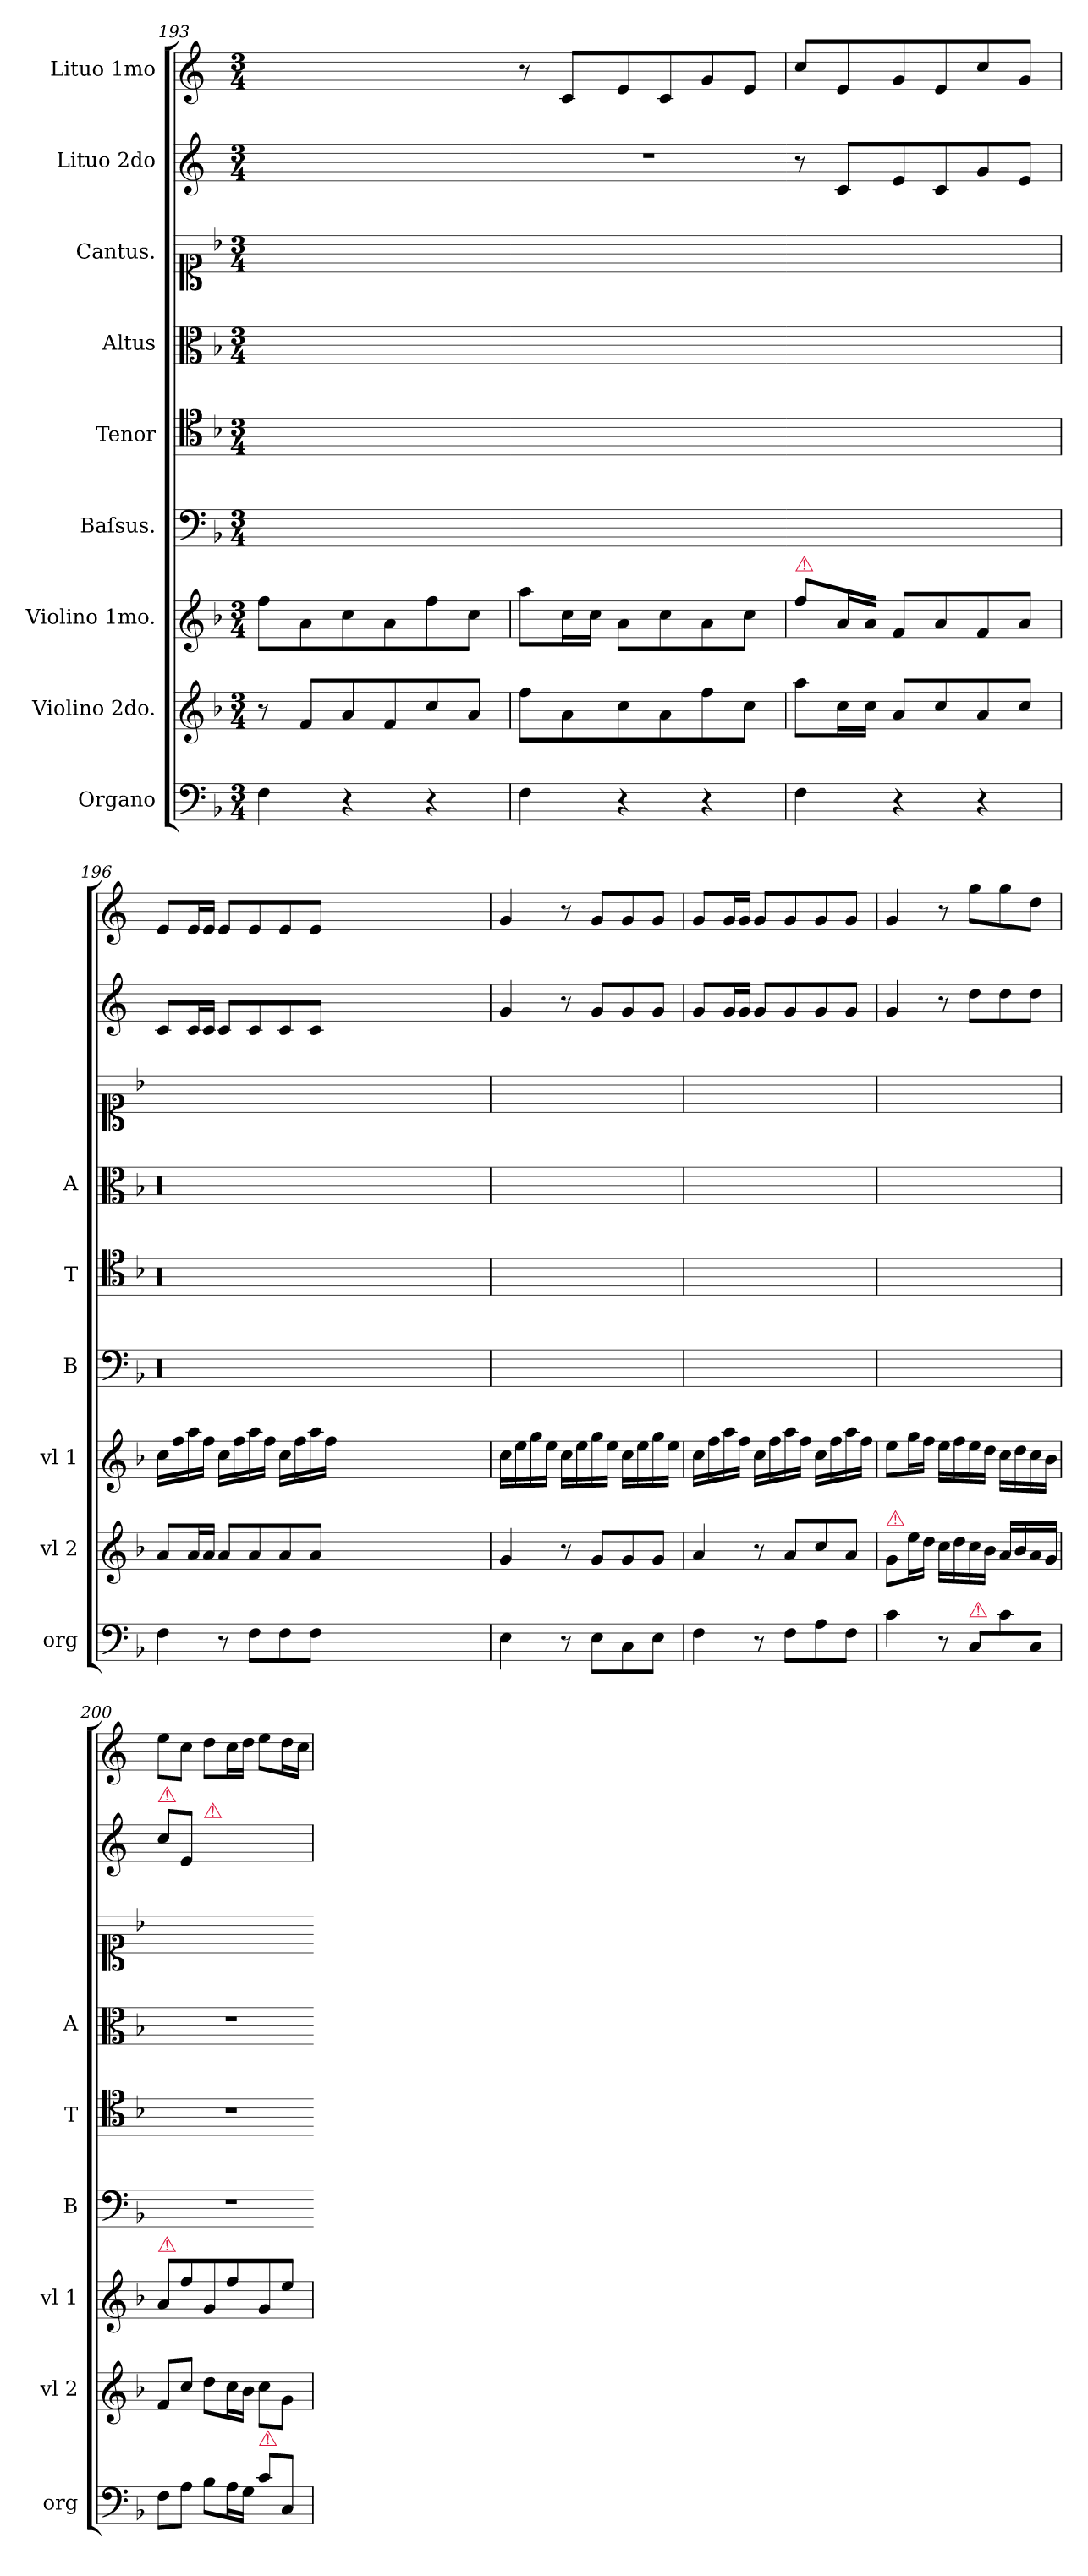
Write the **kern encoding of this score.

**kern	**kern	**kern	**kern	**kern	**kern	**kern	**kern	**kern
*part9	*part8	*part7	*part6	*part5	*part4	*part3	*part2	*part1
*staff9	*staff8	*staff7	*staff6	*staff5	*staff4	*staff3	*staff2	*staff1
*I"Organo	*I"Violino 2do.	*I"Violino 1mo.	*I"Baſsus.	*I"Tenor	*I"Altus	*I"Cantus.	*I"Lituo 2do	*I"Lituo 1mo
*I'org	*I'vl 2	*I'vl 1	*I'B	*I'T	*I'A	*	*	*
*clefF4	*clefG2	*clefG2	*clefF4	*clefC4	*clefC3	*clefC1	*clefG2	*clefG2
*	*	*	*	*	*	*	*ITrd-3c-5	*ITrd-3c-5
*k[b-]	*k[b-]	*k[b-]	*k[b-]	*k[b-]	*k[b-]	*k[b-]	*k[b-]	*k[b-]
*M3/4	*M3/4	*M3/4	*M3/4	*M3/4	*M3/4	*M3/4	*M3/4	*M3/4
=193	=193	=193	=193	=193	=193	=193	=193	=193
4F\	8r	8ff\L	2.ryy	2.ryy	2.ryy	2.ryy	2.ryy	2.ryy
.	8f/L	8a\	.	.	.	.	.	.
4r	8a/	8cc\	.	.	.	.	.	.
.	8f/	8a\	.	.	.	.	.	.
4r	8cc/	8ff\	.	.	.	.	.	.
.	8a/J	8cc\J	.	.	.	.	.	.
=194	=194	=194	=194	=194	=194	=194	=194	=194-
4F\	8ff\L	8aa\L	2.ryy	2.ryy	2.ryy	2.ryy	2.r	8r
.	8a\	16cc\L	.	.	.	.	.	8f/L
.	.	16cc\JJ	.	.	.	.	.	.
4r	8cc\	8a\L	.	.	.	.	.	8a/
.	8a\	8cc\	.	.	.	.	.	8f/
4r	8ff\	8a\	.	.	.	.	.	8cc/
.	8cc\J	8cc\J	.	.	.	.	.	8a/J
=195	=195	=195	=195	=195	=195	=195	=195-	=195
!	!	!LO:TX:a:color=crimson:t=⚠	!	!	!	!	!	!
4F\	8aa\L	8ff\L	2.ryy	2.ryy	2.ryy	2.ryy	8r	8ff/L
.	16cc\L	16a/L	.	.	.	.	8f/L	8a/
.	16cc\JJ	16a/JJ	.	.	.	.	.	.
4r	8a/L	8f/L	.	.	.	.	8a/	8cc/
.	8cc/	8a/	.	.	.	.	8f/	8a/
4r	8a/	8f/	.	.	.	.	8cc/	8ff/
.	8cc/J	8a/J	.	.	.	.	8a/J	8cc/J
=196	=196	=196	=196	=196	=196	=196	=196	=196
!	!	!	!LO:N:vis=00	!LO:N:vis=00	!LO:N:vis=00	!	!	!
4F\	8a/L	16cc\LL	0.r	0.r	0.r	2.ryy	8f/L	8a/L
.	.	16ff\	.	.	.	.	.	.
.	16a/L	16aa\	.	.	.	.	16f/L	16a/L
.	16a/JJ	16ff\JJ	.	.	.	.	16f/JJ	16a/JJ
8r	8a/L	16cc\LL	.	.	.	.	8f/L	8a/L
.	.	16ff\	.	.	.	.	.	.
8F\L	8a/	16aa\	.	.	.	.	8f/	8a/
.	.	16ff\JJ	.	.	.	.	.	.
8F\	8a/	16cc\LL	.	.	.	.	8f/	8a/
.	.	16ff\	.	.	.	.	.	.
8F\J	8a/J	16aa\	.	.	.	.	8f/J	8a/J
.	.	16ff\JJ	.	.	.	.	.	.
0ryy	0ryy	0ryy	.	.	.	0ryy	0ryy	0ryy
4ryy	4ryy	4ryy	.	.	.	4ryy	4ryy	4ryy
=197	=197	=197	=197	=197	=197	=197	=197	=197
4E\	4g/	16cc\LL	2.ryy	2.ryy	2.ryy	2.ryy	4cc/	4cc/
.	.	16ee\	.	.	.	.	.	.
.	.	16gg\	.	.	.	.	.	.
.	.	16ee\JJ	.	.	.	.	.	.
8r	8r	16cc\LL	.	.	.	.	8r	8r
.	.	16ee\	.	.	.	.	.	.
8E\L	8g/L	16gg\	.	.	.	.	8cc/L	8cc/L
.	.	16ee\JJ	.	.	.	.	.	.
8C\	8g/	16cc\LL	.	.	.	.	8cc/	8cc/
.	.	16ee\	.	.	.	.	.	.
8E\J	8g/J	16gg\	.	.	.	.	8cc/J	8cc/J
.	.	16ee\JJ	.	.	.	.	.	.
=198	=198	=198	=198	=198	=198	=198	=198	=198
4F\	4a/	16cc\LL	2.ryy	2.ryy	2.ryy	2.ryy	8cc/L	8cc/L
.	.	16ff\	.	.	.	.	.	.
.	.	16aa\	.	.	.	.	16cc/L	16cc/L
.	.	16ff\JJ	.	.	.	.	16cc/JJ	16cc/JJ
8r	8r	16cc\LL	.	.	.	.	8cc/L	8cc/L
.	.	16ff\	.	.	.	.	.	.
8F\L	8a/L	16aa\	.	.	.	.	8cc/	8cc/
.	.	16ff\JJ	.	.	.	.	.	.
8A\	8cc/	16cc\LL	.	.	.	.	8cc/	8cc/
.	.	16ff\	.	.	.	.	.	.
8F\J	8a/J	16aa\	.	.	.	.	8cc/J	8cc/J
.	.	16ff\JJ	.	.	.	.	.	.
=199	=199	=199	=199	=199	=199	=199	=199	=199
!	!LO:TX:a:color=crimson:t=⚠	!	!	!	!	!	!	!
4c\	8g/L	8ee\L	2.ryy	2.ryy	2.ryy	2.ryy	4cc/	4cc/
.	16ee\L	16gg\L	.	.	.	.	.	.
.	16dd\JJ	16ff\JJ	.	.	.	.	.	.
8r	16cc\LL	16ee\LL	.	.	.	.	8r	8r
.	16dd\	16ff\	.	.	.	.	.	.
!LO:TX:a:color=crimson:t=⚠	!	!	!	!	!	!	!	!
8C/L	16cc\	16ee\	.	.	.	.	8gg\L	8ccc\L
.	16b-\JJ	16dd\JJ	.	.	.	.	.	.
8c\	16a/LL	16cc\LL	.	.	.	.	8gg\	8ccc\
.	16b-/	16dd\	.	.	.	.	.	.
8C/J	16a/	16cc\	.	.	.	.	8gg\J	8gg\J
.	16g/JJ	16b-\JJ	.	.	.	.	.	.
=200	=200	=200	=200	=200	=200	=200	=200	=200
!	!	!	!	!	!	!	!LO:TX:a:color=crimson:t=⚠	!
!	!	!LO:TX:a:color=crimson:t=⚠	!	!	!	!	!	!
8F\L	8f/L	8a/L	2.r	2.r	2.r	2.ryy	8ff\L	8aa\L
8A\J	8cc/J	8ff\	.	.	.	.	8a/J	8ff\J
!	!	!	!	!	!	!	!LO:TX:a:color=crimson:t=⚠	!
8B-\L	8dd\L	8g/	.	.	.	.	2ryy	8gg\L
16A\L	16cc\L	8ff\	.	.	.	.	.	16ff\L
16G\JJ	16b-\JJ	.	.	.	.	.	.	16gg\JJ
!LO:TX:a:color=crimson:t=⚠	!	!	!	!	!	!	!	!
8c\L	8cc\L	8g/	.	.	.	.	.	8aa\L
8C/J	8g\J	8ee\J	.	.	.	.	.	16gg\L
.	.	.	.	.	.	.	.	16ff\JJ
=	=	=	=-	=-	=-	=	=	=
*-	*-	*-	*-	*-	*-	*-	*-	*-
